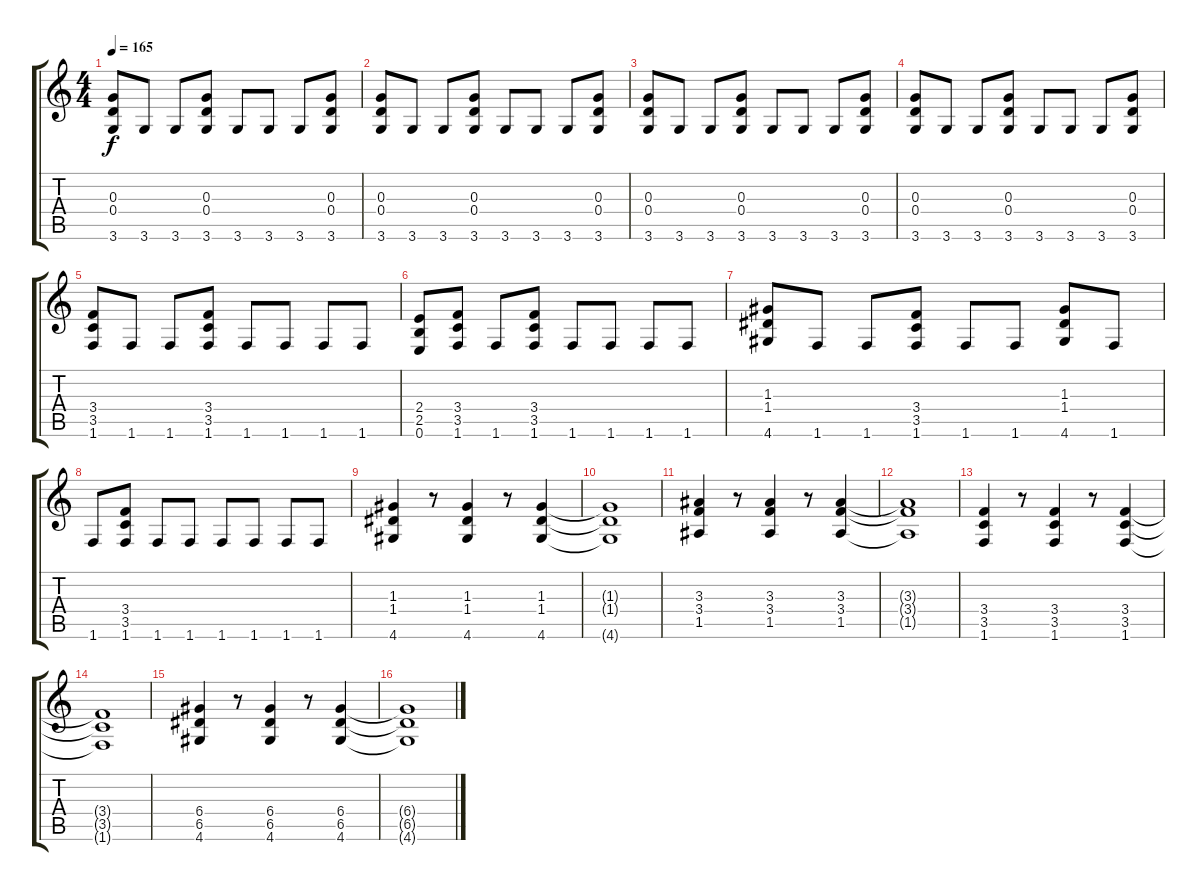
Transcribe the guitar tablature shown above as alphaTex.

\track "" {instrument distortionguitar}
\staff {score tabs}
\tuning (E4 B3 G3 D3 A2 E2) {hide}
\ts (4 4)
\tempo 165
\clef g2
\ks c
(0.3 0.4 3.6).8{dy f} 3.6.8 3.6.8 (0.3 0.4 3.6).8 3.6.8 3.6.8 3.6.8 (0.3 0.4 3.6).8 |
(0.3 0.4 3.6).8 3.6.8 3.6.8 (0.3 0.4 3.6).8 3.6.8 3.6.8 3.6.8 (0.3 0.4 3.6).8 |
(0.3 0.4 3.6).8 3.6.8 3.6.8 (0.3 0.4 3.6).8 3.6.8 3.6.8 3.6.8 (0.3 0.4 3.6).8 |
(0.3 0.4 3.6).8 3.6.8 3.6.8 (0.3 0.4 3.6).8 3.6.8 3.6.8 3.6.8 (0.3 0.4 3.6).8 |
(3.4 3.5 1.6).8 1.6.8 1.6.8 (3.4 3.5 1.6).8 1.6.8 1.6.8 1.6.8 1.6.8 |
(2.4 2.5 0.6).8 (3.4 3.5 1.6).8 1.6.8 (3.4 3.5 1.6).8 1.6.8 1.6.8 1.6.8 1.6.8 |
(1.3 1.4 4.6).8 1.6.8 1.6.8 (3.4 3.5 1.6).8 1.6.8 1.6.8 (1.3 1.4 4.6).8 1.6.8 |
1.6.8 (3.4 3.5 1.6).8 1.6.8 1.6.8 1.6.8 1.6.8 1.6.8 1.6.8 |
(1.3 1.4 4.6).4 r.8 (1.3 1.4 4.6).4 r.8 (1.3 1.4 4.6).4 |
(1.3{t} 1.4{t} 4.6{t}).1 |
(3.3 3.4 1.5).4 r.8 (3.3 3.4 1.5).4 r.8 (3.3 3.4 1.5).4 |
(3.3{t} 3.4{t} 1.5{t}).1 |
(3.4 3.5 1.6).4 r.8 (3.4 3.5 1.6).4 r.8 (3.4 3.5 1.6).4 |
(3.4{t} 3.5{t} 1.6{t}).1 |
(6.4 6.5 4.6).4 r.8 (6.4 6.5 4.6).4 r.8 (6.4 6.5 4.6).4 |
(6.4{t} 6.5{t} 4.6{t}).1
